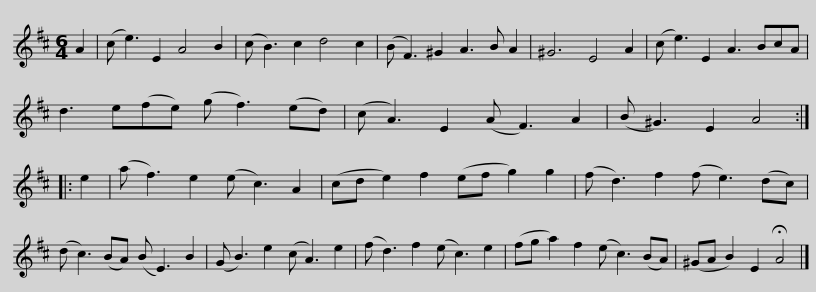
X:1
L:1/8
M:6/4
I:linebreak $
K:D
V:1 treble
V:1
 A2 | (c e3) E2 A4 B2 | (c B3) c2 d4 c2 | (B F3) ^G2 A3 B A2 | ^G6 E4 A2 | %5
 (c e3) E2 A3 BcA |$ d3 e(fe) (g f3) (ed) | (c A3) E2 (A F3) A2 | (B ^G3) E2 A4 :: e2 | %10
 (a f3) e2 (e c3) A2 | (cd e2) f2 (ef g2) g2 |$ (f d3) f2 (f e3) (dc) | (d c3) (BA) (B E3) B2 | (G B3) e2 (c A3) e2 | %15
 (f d3) f2 (e c3) e2 | (fg a2) f2 (e c3) (BA) |$ (^GA B2) E2 !fermata!A4 |] %18
